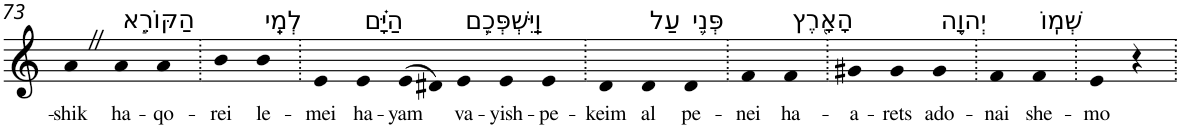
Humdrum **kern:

**kern	**text
*part1	*part1
*staff1	*staff1
*I"Piano	*
*I'Pno	*
!!LO:PB:g=z
*clefG2	*
*k[]	*
=73	=73
!	!LO:LY:b
4aZ	-shik
!LO:TX:a:t=הַקּוֹרֵ֣א	!
!	!LO:LY:b
4a	ha-
!	!LO:LY:b
4a	-qo-
=74.	=74.
!	!LO:LY:b
4b	-rei
!LO:TX:a:t=לְמֵֽי	!
!	!LO:LY:b
4b	le-
=75.	=75.
!	!LO:LY:b
4e	-mei
!LO:TX:a:t=הַיָּ֗ם	!
!	!LO:LY:b
4e	ha-
!	!LO:LY:b
(>8e	-yam
8d#X)	.
!LO:TX:a:t=וַֽיִּשְׁפְּכֵ֛ם	!
!	!LO:LY:b
4e	va-
!	!LO:LY:b
4e	-yish-
!	!LO:LY:b
4e	-pe-
=76.	=76.
!	!LO:LY:b
4d	-keim
!LO:TX:a:t=עַל	!
!	!LO:LY:b
4d	al
!LO:TX:a:t=פְּנֵ֥י	!
!	!LO:LY:b
4d	pe-
=77.	=77.
!	!LO:LY:b
4f	-nei
!LO:TX:a:t=הָאָ֖רֶץ	!
!	!LO:LY:b
4f	ha-
=78.	=78.
!	!LO:LY:b
4g#X	-a-
!	!LO:LY:b
4g#	-rets
!LO:TX:a:t=יְהוָ֥ה	!
!	!LO:LY:b
4g#	ado-
=79.	=79.
!	!LO:LY:b
4f	-nai
!LO:TX:a:t=שְׁמֽוֹ	!
!	!LO:LY:b
4f	she-
=80.	=80.
!	!LO:LY:b
4e	-mo
4r	.
=.	=.
*-	*-
